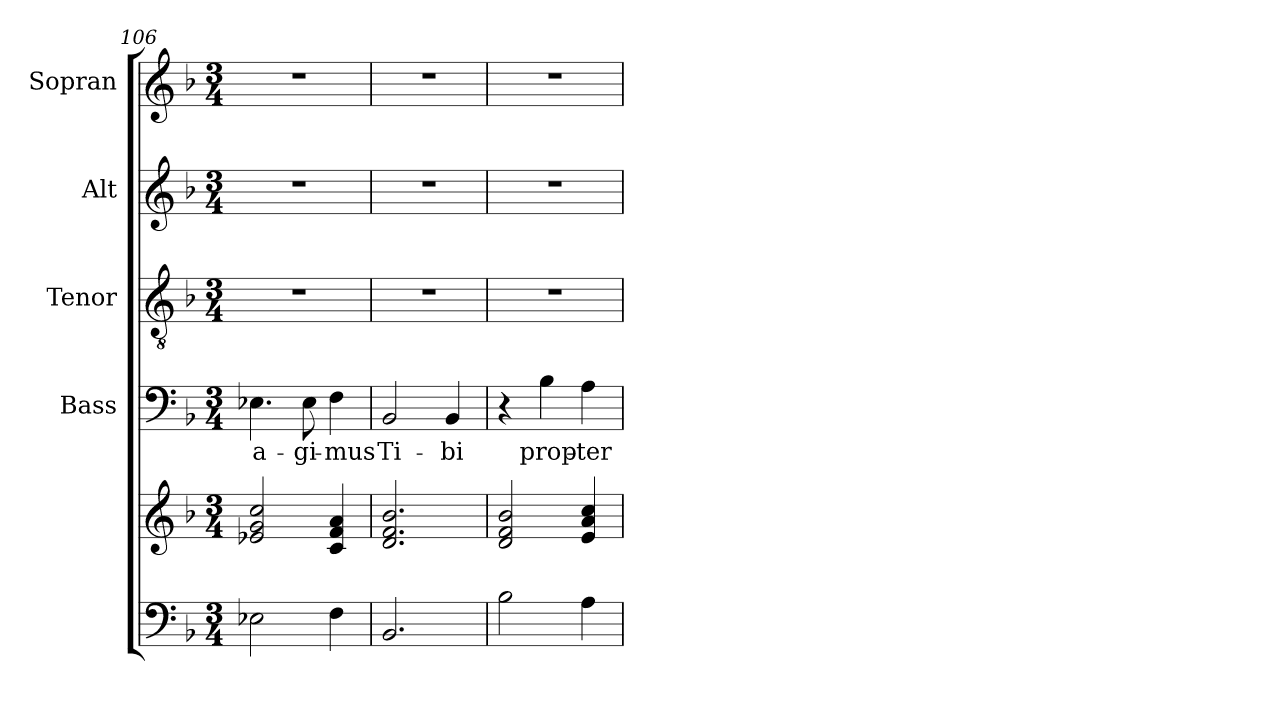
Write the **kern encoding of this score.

**kern	**kern	**kern	**text	**kern	**kern	**kern
*part5	*part5	*part4	*part4	*part3	*part2	*part1
*staff6	*staff5	*staff4	*staff4	*staff3	*staff2	*staff1
*	*	*I"Bass	*	*I"Tenor	*I"Alt	*I"Sopran
*	*	*I'B.	*	*I'T.	*I'A.	*I'S.
*clefF4	*clefG2	*clefF4	*	*clefGv2	*clefG2	*clefG2
*k[b-]	*k[b-]	*k[b-]	*	*k[b-]	*k[b-]	*k[b-]
*F:	*F:	*F:	*	*F:	*F:	*F:
*M3/4	*M3/4	*M3/4	*	*M3/4	*M3/4	*M3/4
=106	=106	=106	=106	=106	=106	=106
!	!	!	!LO:LY:b	!	!	!
2E-X\	2e-X/ 2g/ 2cc/	4.E-X\	a-	2.r	2.r	2.r
!	!	!	!LO:LY:b	!	!	!
.	.	8E-\	-gi-	.	.	.
!	!	!	!LO:LY:b	!	!	!
4F\	4c/ 4f/ 4a/	4F\	-mus	.	.	.
=107	=107	=107	=107	=107	=107	=107
!	!	!	!LO:LY:b	!	!	!
2.BB-/	2.d/ 2.f/ 2.b-/	2BB-/	Ti-	2.r	2.r	2.r
!	!	!	!LO:LY:b	!	!	!
.	.	4BB-/	-bi	.	.	.
=108	=108	=108	=108	=108	=108	=108
2B-\	2d/ 2f/ 2b-/	4r	.	2.r	2.r	2.r
!	!	!	!LO:LY:b	!	!	!
.	.	4B-\	prop-	.	.	.
!	!	!	!LO:LY:b	!	!	!
4A\	4e/ 4a/ 4cc/	4A\	-ter	.	.	.
=	=	=	=	=	=	=
*-	*-	*-	*-	*-	*-	*-
